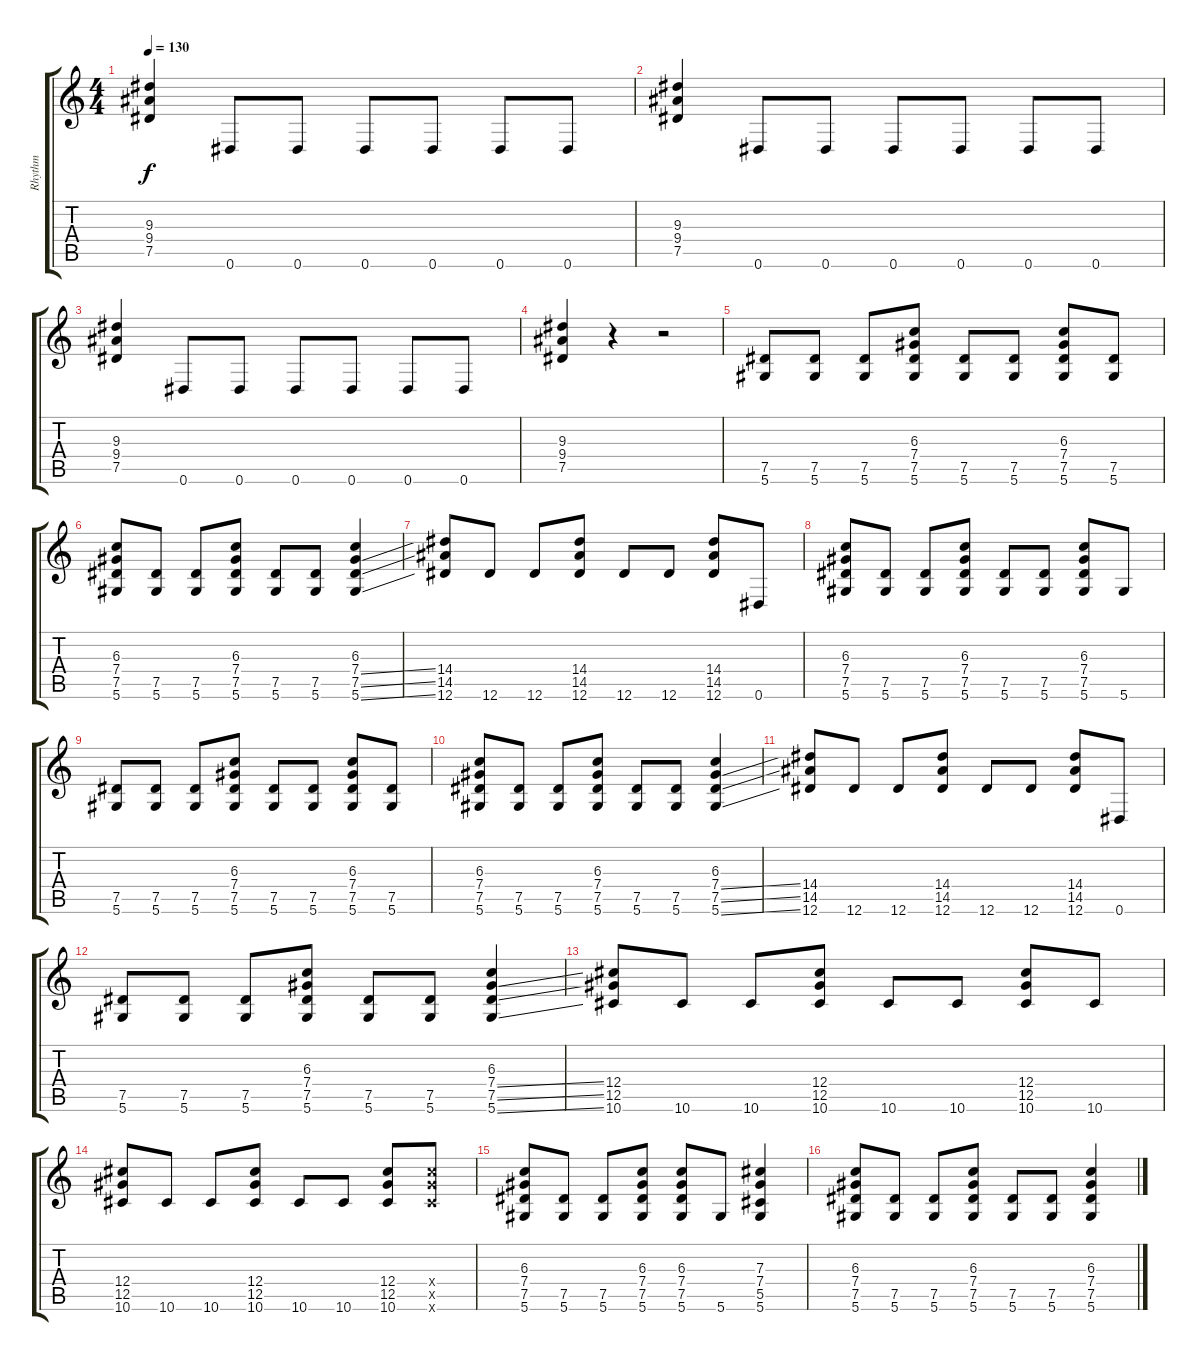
\track ("Rhythm" "Rhythm") {instrument overdrivenguitar}
\staff {score tabs}
\tuning (Eb4 Bb3 Gb3 Db3 Ab2 Eb2) {hide}
\ts (4 4)
\tempo 130
\clef g2
\ks c
(9.3 9.4 7.5).4{dy f} 0.6.8 0.6.8 0.6.8 0.6.8 0.6.8 0.6.8 |
(9.3 9.4 7.5).4 0.6.8 0.6.8 0.6.8 0.6.8 0.6.8 0.6.8 |
(9.3 9.4 7.5).4 0.6.8 0.6.8 0.6.8 0.6.8 0.6.8 0.6.8 |
(9.3 9.4 7.5).4 r.4 r.2 |
(7.5 5.6).8 (7.5 5.6).8 (7.5 5.6).8 (6.3 7.4 7.5 5.6).8 (7.5 5.6).8 (7.5 5.6).8 (6.3 7.4 7.5 5.6).8 (7.5 5.6).8 |
(6.3 7.4 7.5 5.6).8 (7.5 5.6).8 (7.5 5.6).8 (6.3 7.4 7.5 5.6).8 (7.5 5.6).8 (7.5 5.6).8 (6.3 7.4{ss} 7.5{ss} 5.6{ss}).4 |
(14.4 14.5 12.6).8 12.6.8 12.6.8 (14.4 14.5 12.6).8 12.6.8 12.6.8 (14.4 14.5 12.6).8 0.6.8 |
(6.3 7.4 7.5 5.6).8 (7.5 5.6).8 (7.5 5.6).8 (6.3 7.4 7.5 5.6).8 (7.5 5.6).8 (7.5 5.6).8 (6.3 7.4 7.5 5.6).8 5.6.8 |
(7.5 5.6).8 (7.5 5.6).8 (7.5 5.6).8 (6.3 7.4 7.5 5.6).8 (7.5 5.6).8 (7.5 5.6).8 (6.3 7.4 7.5 5.6).8 (7.5 5.6).8 |
(6.3 7.4 7.5 5.6).8 (7.5 5.6).8 (7.5 5.6).8 (6.3 7.4 7.5 5.6).8 (7.5 5.6).8 (7.5 5.6).8 (6.3 7.4{ss} 7.5{ss} 5.6{ss}).4 |
(14.4 14.5 12.6).8 12.6.8 12.6.8 (14.4 14.5 12.6).8 12.6.8 12.6.8 (14.4 14.5 12.6).8 0.6.8 |
(7.5 5.6).8 (7.5 5.6).8 (7.5 5.6).8 (6.3 7.4 7.5 5.6).8 (7.5 5.6).8 (7.5 5.6).8 (6.3 7.4{ss} 7.5{ss} 5.6{ss}).4 |
(12.4 12.5 10.6).8 10.6.8 10.6.8 (12.4 12.5 10.6).8 10.6.8 10.6.8 (12.4 12.5 10.6).8 10.6.8 |
(12.4 12.5 10.6).8 10.6.8 10.6.8 (12.4 12.5 10.6).8 10.6.8 10.6.8 (12.4 12.5 10.6).8 (12.4{x} 12.5{x} 10.6{x}).8 |
(6.3 7.4 7.5 5.6).8 (7.5 5.6).8 (7.5 5.6).8 (6.3 7.4 7.5 5.6).8 (6.3 7.4 7.5 5.6).8 5.6.8 (7.3 7.4 5.5 5.6).4 |
(6.3 7.4 7.5 5.6).8 (7.5 5.6).8 (7.5 5.6).8 (6.3 7.4 7.5 5.6).8 (7.5 5.6).8 (7.5 5.6).8 (6.3 7.4{ss} 7.5{ss} 5.6{ss}).4
